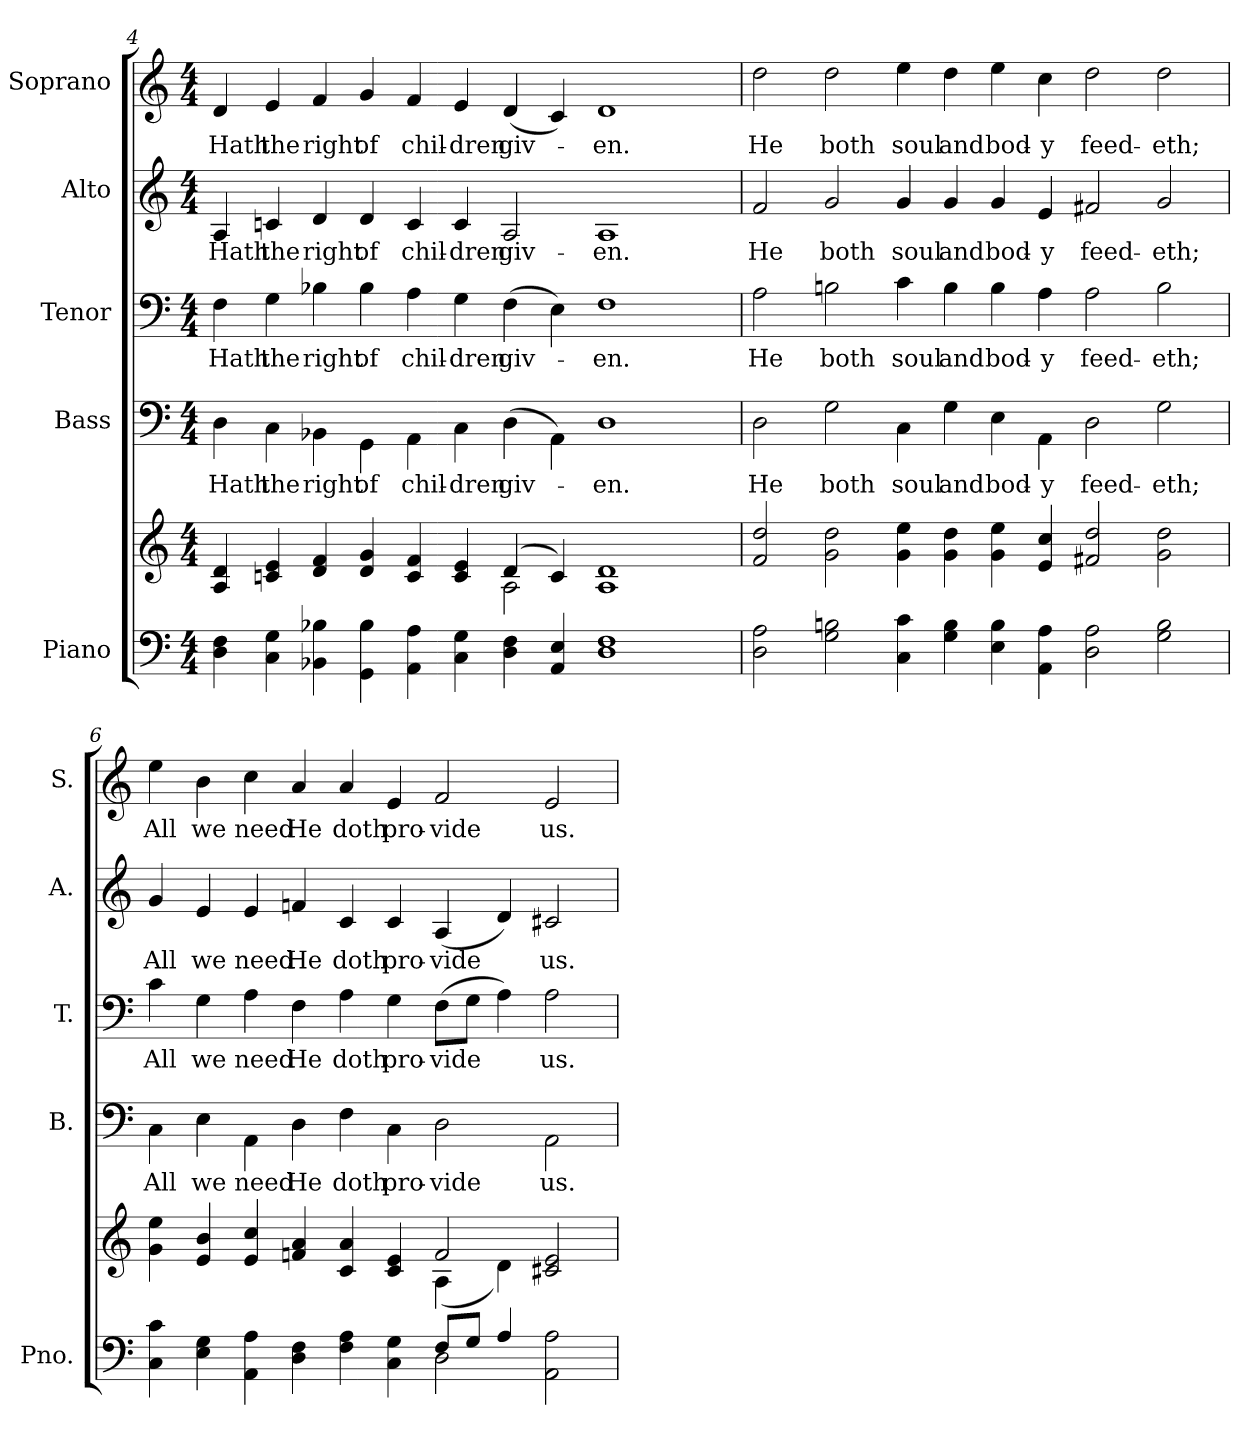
**kern	**kern	**kern	**text	**kern	**text	**kern	**text	**kern	**text
*part5	*part5	*part4	*part4	*part3	*part3	*part2	*part2	*part1	*part1
*staff6	*staff5	*staff4	*staff4	*staff3	*staff3	*staff2	*staff2	*staff1	*staff1
*I"Piano	*	*I"Bass	*	*I"Tenor	*	*I"Alto	*	*I"Soprano	*
*I'Pno.	*	*I'B.	*	*I'T.	*	*I'A.	*	*I'S.	*
!!LO:PB:g=z
*clefF4	*clefG2	*clefF4	*	*clefF4	*	*clefG2	*	*clefG2	*
*k[]	*k[]	*k[]	*	*k[]	*	*k[]	*	*k[]	*
*C:	*C:	*C:	*	*C:	*	*C:	*	*C:	*
*M4/4	*M4/4	*M4/4	*	*M4/4	*	*M4/4	*	*M4/4	*
=4	=4	=4	=4	=4	=4	=4	=4	=4	=4
*	*^	*	*	*	*	*	*	*	*
!	!	!	!	!LO:LY:b:color=#000000	!	!	!	!	!	!
!	!	!	!	!	!	!LO:LY:b:color=#000000	!	!	!	!
!	!	!	!	!	!	!	!	!LO:LY:b:color=#000000	!	!
!	!	!	!	!	!	!	!	!	!	!LO:LY:b:color=#000000
4Di\ 4Fi	4Ai/ 4di	1ryy	4Di\	Hath	4Fi\	Hath	4Ai/	Hath	4di/	Hath
!	!	!	!	!LO:LY:b:color=#000000	!	!	!	!	!	!
!	!	!	!	!	!	!LO:LY:b:color=#000000	!	!	!	!
!	!	!	!	!	!	!	!	!LO:LY:b:color=#000000	!	!
!	!	!	!	!	!	!	!	!	!	!LO:LY:b:color=#000000
4Ci\ 4Gi	4cni/ 4ei	.	4Ci\	the	4Gi\	the	4cni/	the	4ei/	the
!	!	!	!	!LO:LY:b:color=#000000	!	!	!	!	!	!
!	!	!	!	!	!	!LO:LY:b:color=#000000	!	!	!	!
!	!	!	!	!	!	!	!	!LO:LY:b:color=#000000	!	!
!	!	!	!	!	!	!	!	!	!	!LO:LY:b:color=#000000
4BB-Xi\ 4B-Xi	4di/ 4fi	.	4BB-Xi\	right	4B-Xi\	right	4di/	right	4fi/	right
!	!	!	!	!LO:LY:b:color=#000000	!	!	!	!	!	!
!	!	!	!	!	!	!LO:LY:b:color=#000000	!	!	!	!
!	!	!	!	!	!	!	!	!LO:LY:b:color=#000000	!	!
!	!	!	!	!	!	!	!	!	!	!LO:LY:b:color=#000000
4GGi\ 4B-i	4di/ 4gi	.	4GGi\	of	4B-i\	of	4di/	of	4gi/	of
!	!	!	!	!LO:LY:b:color=#000000	!	!	!	!	!	!
!	!	!	!	!	!	!LO:LY:b:color=#000000	!	!	!	!
!	!	!	!	!	!	!	!	!LO:LY:b:color=#000000	!	!
!	!	!	!	!	!	!	!	!	!	!LO:LY:b:color=#000000
4AAi\ 4Ai	4ci/ 4fi	2ryy	4AAi\	chil-	4Ai\	chil-	4ci/	chil-	4fi/	chil-
!	!	!	!	!LO:LY:b:color=#000000	!	!	!	!	!	!
!	!	!	!	!	!	!LO:LY:b:color=#000000	!	!	!	!
!	!	!	!	!	!	!	!	!LO:LY:b:color=#000000	!	!
!	!	!	!	!	!	!	!	!	!	!LO:LY:b:color=#000000
4Ci\ 4Gi	4ci/ 4ei	.	4Ci\	-dren	4Gi\	-dren	4ci/	-dren	4ei/	-dren
!	!	!	!	!LO:LY:b:color=#000000	!	!	!	!	!	!
!	!	!	!	!	!	!LO:LY:b:color=#000000	!	!	!	!
!	!	!	!	!	!	!	!	!LO:LY:b:color=#000000	!	!
!	!	!	!	!	!	!	!	!	!	!LO:LY:b:color=#000000
4Di\ 4Fi	(4di/	2Ai\	(4Di\	giv-	(4Fi\	giv-	2Ai/	giv-	(4di/	giv-
4AAi/ 4Ei	4ci/)	.	4AAi\)	.	4Ei\)	.	.	.	4ci/)	.
!	!	!	!	!LO:LY:b:color=#000000	!	!	!	!	!	!
!	!	!	!	!	!	!LO:LY:b:color=#000000	!	!	!	!
!	!	!	!	!	!	!	!	!LO:LY:b:color=#000000	!	!
!	!	!	!	!	!	!	!	!	!	!LO:LY:b:color=#000000
1Di 1Fi	1Ai 1di	2ryy	1Di	-en.	1Fi	-en.	1Ai	-en.	1di	-en.
.	.	2ryy	.	.	.	.	.	.	.	.
*	*v	*v	*	*	*	*	*	*	*	*
!!LO:PB:g=z
=5	=5	=5	=5	=5	=5	=5	=5	=5	=5
*	*^	*	*	*	*	*	*	*	*
!	!	!	!	!LO:LY:b:color=#000000	!	!	!	!	!	!
*	*v	*v	*	*	*	*	*	*	*	*
*	*^	*	*	*	*	*	*	*	*
!	!	!	!	!	!	!LO:LY:b:color=#000000	!	!	!	!
*	*v	*v	*	*	*	*	*	*	*	*
*	*^	*	*	*	*	*	*	*	*
!	!	!	!	!	!	!	!	!LO:LY:b:color=#000000	!	!
*	*v	*v	*	*	*	*	*	*	*	*
*	*^	*	*	*	*	*	*	*	*
!	!	!	!	!	!	!	!	!	!	!LO:LY:b:color=#000000
*	*v	*v	*	*	*	*	*	*	*	*
2Di\ 2Ai	2fi/ 2ddi	2Di\	He	2Ai\	He	2fi/	He	2ddi\	He
!	!	!	!LO:LY:b:color=#000000	!	!	!	!	!	!
!	!	!	!	!	!LO:LY:b:color=#000000	!	!	!	!
!	!	!	!	!	!	!	!LO:LY:b:color=#000000	!	!
!	!	!	!	!	!	!	!	!	!LO:LY:b:color=#000000
2Gi\ 2Bni	2gi\ 2ddi	2Gi\	both	2Bni\	both	2gi/	both	2ddi\	both
!	!	!	!LO:LY:b:color=#000000	!	!	!	!	!	!
!	!	!	!	!	!LO:LY:b:color=#000000	!	!	!	!
!	!	!	!	!	!	!	!LO:LY:b:color=#000000	!	!
!	!	!	!	!	!	!	!	!	!LO:LY:b:color=#000000
4Ci\ 4ci	4gi\ 4eei	4Ci\	soul	4ci\	soul	4gi/	soul	4eei\	soul
!	!	!	!LO:LY:b:color=#000000	!	!	!	!	!	!
!	!	!	!	!	!LO:LY:b:color=#000000	!	!	!	!
!	!	!	!	!	!	!	!LO:LY:b:color=#000000	!	!
!	!	!	!	!	!	!	!	!	!LO:LY:b:color=#000000
4Gi\ 4Bi	4gi\ 4ddi	4Gi\	and	4Bi\	and	4gi/	and	4ddi\	and
!	!	!	!LO:LY:b:color=#000000	!	!	!	!	!	!
!	!	!	!	!	!LO:LY:b:color=#000000	!	!	!	!
!	!	!	!	!	!	!	!LO:LY:b:color=#000000	!	!
!	!	!	!	!	!	!	!	!	!LO:LY:b:color=#000000
4Ei\ 4Bi	4gi\ 4eei	4Ei\	bod-	4Bi\	bod-	4gi/	bod-	4eei\	bod-
!	!	!	!LO:LY:b:color=#000000	!	!	!	!	!	!
!	!	!	!	!	!LO:LY:b:color=#000000	!	!	!	!
!	!	!	!	!	!	!	!LO:LY:b:color=#000000	!	!
!	!	!	!	!	!	!	!	!	!LO:LY:b:color=#000000
4AAi\ 4Ai	4ei/ 4cci	4AAi\	-y	4Ai\	-y	4ei/	-y	4cci\	-y
!	!	!	!LO:LY:b:color=#000000	!	!	!	!	!	!
!	!	!	!	!	!LO:LY:b:color=#000000	!	!	!	!
!	!	!	!	!	!	!	!LO:LY:b:color=#000000	!	!
!	!	!	!	!	!	!	!	!	!LO:LY:b:color=#000000
2Di\ 2Ai	2f#Xi/ 2ddi	2Di\	feed-	2Ai\	feed-	2f#Xi/	feed-	2ddi\	feed-
!	!	!	!LO:LY:b:color=#000000	!	!	!	!	!	!
!	!	!	!	!	!LO:LY:b:color=#000000	!	!	!	!
!	!	!	!	!	!	!	!LO:LY:b:color=#000000	!	!
!	!	!	!	!	!	!	!	!	!LO:LY:b:color=#000000
2Gi\ 2Bi	2gi\ 2ddi	2Gi\	-eth;	2Bi\	-eth;	2gi/	-eth;	2ddi\	-eth;
!!LO:PB:g=z
=6	=6	=6	=6	=6	=6	=6	=6	=6	=6
*^	*^	*	*	*	*	*	*	*	*
!	!	!	!	!	!LO:LY:b:color=#000000	!	!	!	!	!	!
!	!	!	!	!	!	!	!LO:LY:b:color=#000000	!	!	!	!
!	!	!	!	!	!	!	!	!	!LO:LY:b:color=#000000	!	!
!	!	!	!	!	!	!	!	!	!	!	!LO:LY:b:color=#000000
4Ci\ 4ci	1ryy	4gi\ 4eei	1ryy	4Ci\	All	4ci\	All	4gi/	All	4eei\	All
!	!	!	!	!	!LO:LY:b:color=#000000	!	!	!	!	!	!
!	!	!	!	!	!	!	!LO:LY:b:color=#000000	!	!	!	!
!	!	!	!	!	!	!	!	!	!LO:LY:b:color=#000000	!	!
!	!	!	!	!	!	!	!	!	!	!	!LO:LY:b:color=#000000
4Ei\ 4Gi	.	4ei/ 4bi	.	4Ei\	we	4Gi\	we	4ei/	we	4bi\	we
!	!	!	!	!	!LO:LY:b:color=#000000	!	!	!	!	!	!
!	!	!	!	!	!	!	!LO:LY:b:color=#000000	!	!	!	!
!	!	!	!	!	!	!	!	!	!LO:LY:b:color=#000000	!	!
!	!	!	!	!	!	!	!	!	!	!	!LO:LY:b:color=#000000
4AAi\ 4Ai	.	4ei/ 4cci	.	4AAi\	need	4Ai\	need	4ei/	need	4cci\	need
!	!	!	!	!	!LO:LY:b:color=#000000	!	!	!	!	!	!
!	!	!	!	!	!	!	!LO:LY:b:color=#000000	!	!	!	!
!	!	!	!	!	!	!	!	!	!LO:LY:b:color=#000000	!	!
!	!	!	!	!	!	!	!	!	!	!	!LO:LY:b:color=#000000
4Di\ 4Fi	.	4fni/ 4ai	.	4Di\	He	4Fi\	He	4fni/	He	4ai/	He
!	!	!	!	!	!LO:LY:b:color=#000000	!	!	!	!	!	!
!	!	!	!	!	!	!	!LO:LY:b:color=#000000	!	!	!	!
!	!	!	!	!	!	!	!	!	!LO:LY:b:color=#000000	!	!
!	!	!	!	!	!	!	!	!	!	!	!LO:LY:b:color=#000000
4Fi\ 4Ai	2ryy	4ci/ 4ai	2ryy	4Fi\	doth	4Ai\	doth	4ci/	doth	4ai/	doth
!	!	!	!	!	!LO:LY:b:color=#000000	!	!	!	!	!	!
!	!	!	!	!	!	!	!LO:LY:b:color=#000000	!	!	!	!
!	!	!	!	!	!	!	!	!	!LO:LY:b:color=#000000	!	!
!	!	!	!	!	!	!	!	!	!	!	!LO:LY:b:color=#000000
4Ci\ 4Gi	.	4ci/ 4ei	.	4Ci\	pro-	4Gi\	pro-	4ci/	pro-	4ei/	pro-
!	!	!	!	!	!LO:LY:b:color=#000000	!	!	!	!	!	!
!	!	!	!	!	!	!	!LO:LY:b:color=#000000	!	!	!	!
!	!	!	!	!	!	!	!	!	!LO:LY:b:color=#000000	!	!
!	!	!	!	!	!	!	!	!	!	!	!LO:LY:b:color=#000000
8Fi/L	2Di\	2fi/	(4Ai\	2Di\	-vide	(8Fi\L	-vide	(4Ai/	-vide	2fi/	-vide
8Gi/J	.	.	.	.	.	8Gi\J	.	.	.	.	.
4Ai/	.	.	4di\)	.	.	4Ai\)	.	4di/)	.	.	.
!	!	!	!	!	!LO:LY:b:color=#000000	!	!	!	!	!	!
!	!	!	!	!	!	!	!LO:LY:b:color=#000000	!	!	!	!
!	!	!	!	!	!	!	!	!	!LO:LY:b:color=#000000	!	!
!	!	!	!	!	!	!	!	!	!	!	!LO:LY:b:color=#000000
2AAi\ 2Ai	2ryy	2c#Xi/ 2ei	2ryy	2AAi\	us.	2Ai\	us.	2c#Xi/	us.	2ei/	us.
*v	*v	*	*	*	*	*	*	*	*	*	*
*	*v	*v	*	*	*	*	*	*	*	*
=	=	=	=	=	=	=	=	=	=
*-	*-	*-	*-	*-	*-	*-	*-	*-	*-
